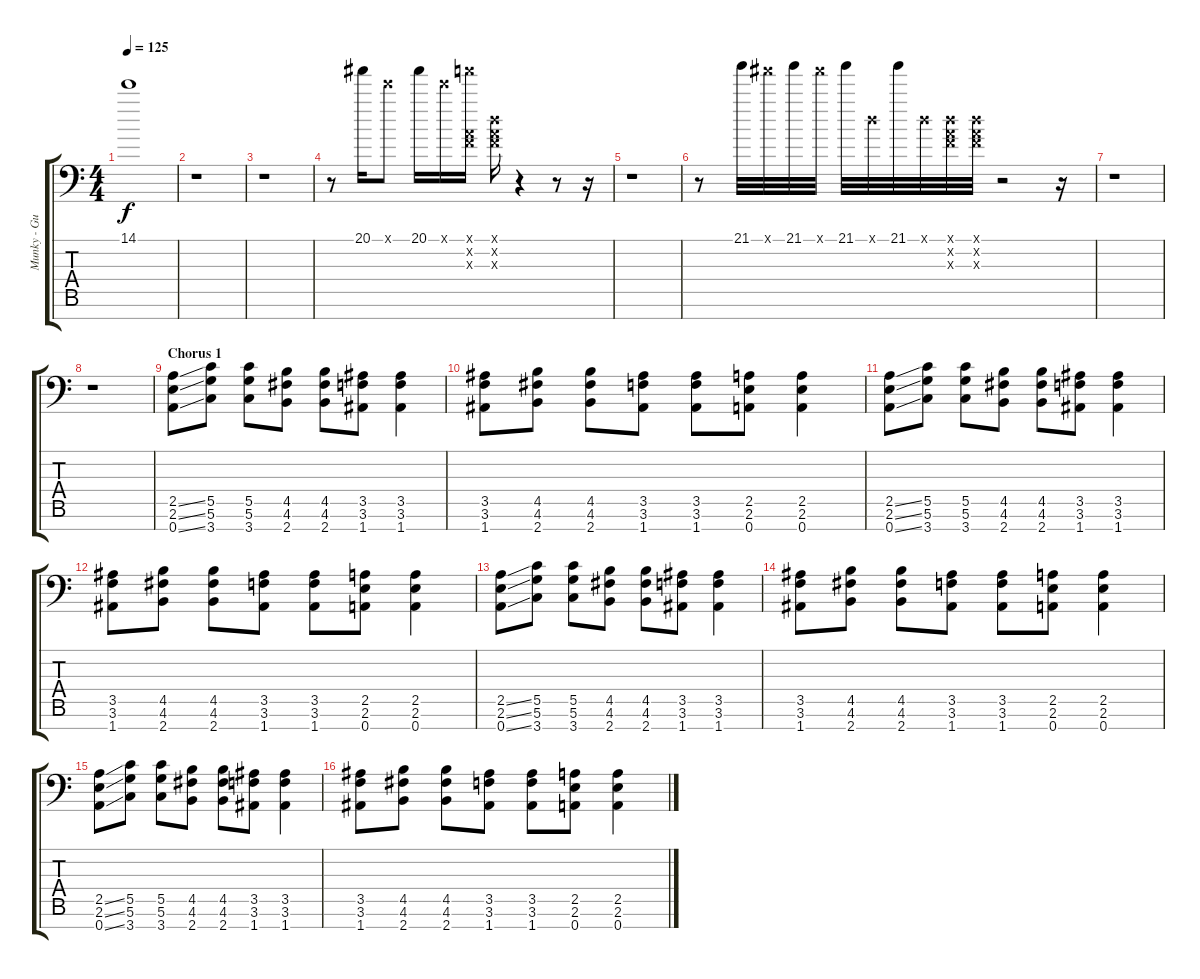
\track ("Munky - Guitar" "Munky - Gu") {instrument distortionguitar}
\staff {score tabs}
\tuning (D4 A3 F3 C3 G2 D2 A1) {hide}
\ts (4 4)
\tempo 125
\clef f4
\ks c
14.1.1{dy f volume 6} |
r.1 |
r.1 |
r.8{volume 6} 20.1.16 14.1{x}.8 20.1.16 14.1{x}.16 (19.1{x} 0.2{x} 0.3{x}).16 (0.1{x} 0.2{x} 0.3{x}).16 r.4 r.8 r.16 |
r.1 |
r.8 21.1.32 20.1{x}.32 21.1.32 20.1{x}.32 21.1.32 0.1{x}.32 21.1.32 0.1{x}.32 (0.1{x} 0.2{x} 0.3{x}).32 (0.1{x} 0.2{x} 0.3{x}).32 r.2 r.16 |
r.1 |
r.1 |
\section ("" "Chorus 1")
(2.5{ss} 2.6{ss} 0.7{ss}).8 (5.5 5.6 3.7).8 (5.5 5.6 3.7).8 (4.5 4.6 2.7).8 (4.5 4.6 2.7).8 (3.5 3.6 1.7).8 (3.5 3.6 1.7).4 |
(3.5 3.6 1.7).8 (4.5 4.6 2.7).8 (4.5 4.6 2.7).8 (3.5 3.6 1.7).8 (3.5 3.6 1.7).8 (2.5 2.6 0.7).8 (2.5 2.6 0.7).4 |
(2.5{ss} 2.6{ss} 0.7{ss}).8 (5.5 5.6 3.7).8 (5.5 5.6 3.7).8 (4.5 4.6 2.7).8 (4.5 4.6 2.7).8 (3.5 3.6 1.7).8 (3.5 3.6 1.7).4 |
(3.5 3.6 1.7).8 (4.5 4.6 2.7).8 (4.5 4.6 2.7).8 (3.5 3.6 1.7).8 (3.5 3.6 1.7).8 (2.5 2.6 0.7).8 (2.5 2.6 0.7).4 |
(2.5{ss} 2.6{ss} 0.7{ss}).8 (5.5 5.6 3.7).8 (5.5 5.6 3.7).8 (4.5 4.6 2.7).8 (4.5 4.6 2.7).8 (3.5 3.6 1.7).8 (3.5 3.6 1.7).4 |
(3.5 3.6 1.7).8 (4.5 4.6 2.7).8 (4.5 4.6 2.7).8 (3.5 3.6 1.7).8 (3.5 3.6 1.7).8 (2.5 2.6 0.7).8 (2.5 2.6 0.7).4 |
(2.5{ss} 2.6{ss} 0.7{ss}).8 (5.5 5.6 3.7).8 (5.5 5.6 3.7).8 (4.5 4.6 2.7).8 (4.5 4.6 2.7).8 (3.5 3.6 1.7).8 (3.5 3.6 1.7).4 |
(3.5 3.6 1.7).8 (4.5 4.6 2.7).8 (4.5 4.6 2.7).8 (3.5 3.6 1.7).8 (3.5 3.6 1.7).8 (2.5 2.6 0.7).8 (2.5 2.6 0.7).4
